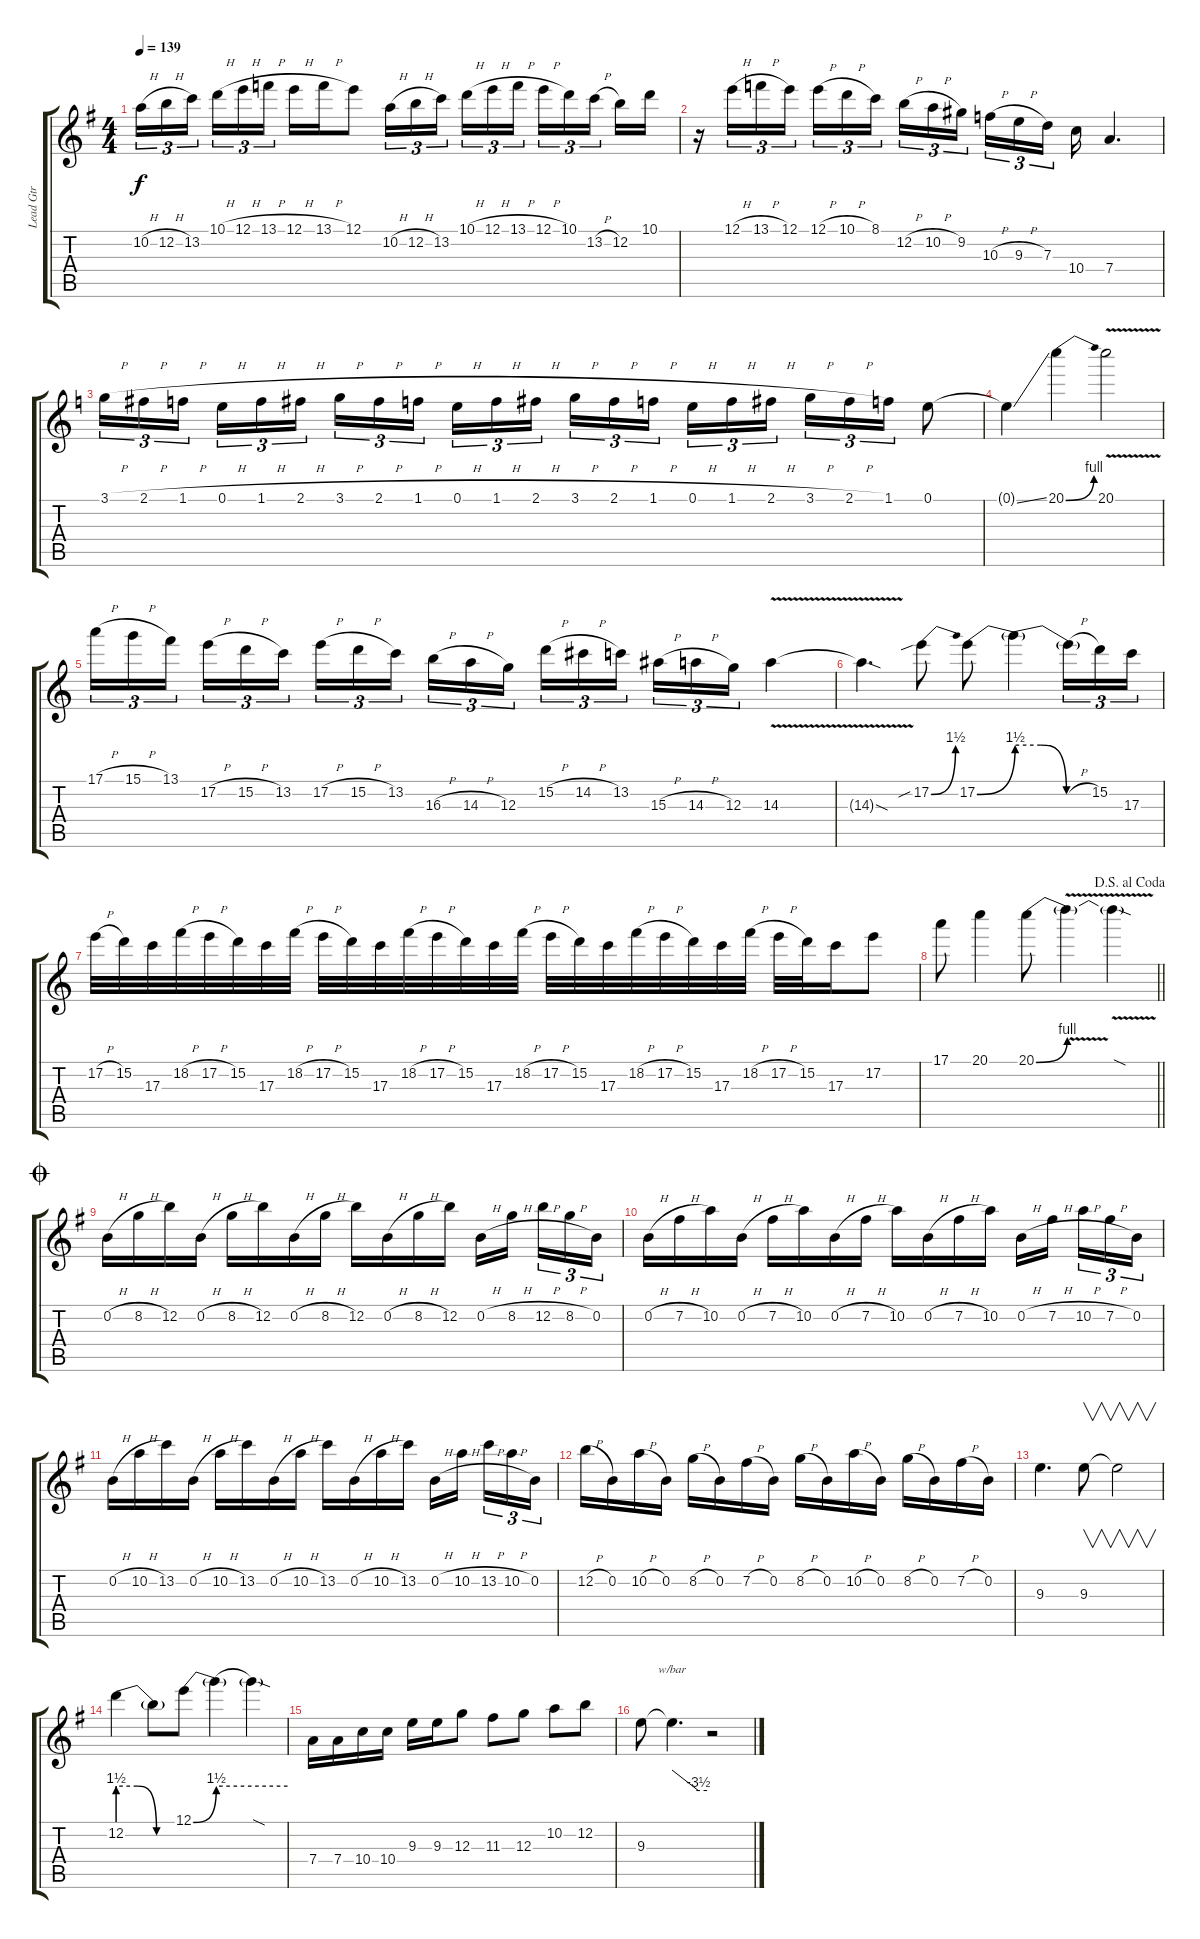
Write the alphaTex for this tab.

\track ("Lead Gtr" "Lead Gtr") {instrument distortionguitar}
\staff {score tabs}
\tuning (E4 B3 G3 D3 A2 E2) {hide}
\ts (4 4)
\tempo 139
\clef g2
\ks g
10.2{h}.16{tu (3 2) dy f} 12.2{h}.16{tu (3 2)} 13.2.16{tu (3 2) beam splitsecondary} 10.1{h}.16{tu (3 2)} 12.1{h}.16{tu (3 2)} 13.1{h}.16{tu (3 2)} 12.1{h}.16 13.1{h}.16 12.1.8 10.2{h}.16{tu (3 2)} 12.2{h}.16{tu (3 2)} 13.2.16{tu (3 2) beam splitsecondary} 10.1{h}.16{tu (3 2)} 12.1{h}.16{tu (3 2)} 13.1{h}.16{tu (3 2)} 12.1{h}.16{tu (3 2)} 10.1.16{tu (3 2)} 13.2{h}.16{tu (3 2) beam splitsecondary} 12.2.16 10.1.16 |
r.16 12.1{h}.16{tu (3 2)} 13.1{h}.16{tu (3 2)} 12.1.16{tu (3 2) beam splitsecondary} 12.1{h}.16{tu (3 2)} 10.1{h}.16{tu (3 2)} 8.1.16{tu (3 2) beam splitsecondary} 12.2{h}.16{tu (3 2)} 10.2{h}.16{tu (3 2)} 9.2.16{tu (3 2) beam splitsecondary} 10.3{h}.16{tu (3 2)} 9.3{h}.16{tu (3 2)} 7.3.16{tu (3 2)} 10.4.16 7.4.4{d} |
\ks c
3.1{h}.16{tu (3 2)} 2.1{h}.16{tu (3 2)} 1.1{h}.16{tu (3 2) beam splitsecondary} 0.1{h}.16{tu (3 2)} 1.1{h}.16{tu (3 2)} 2.1{h}.16{tu (3 2)} 3.1{h}.16{tu (3 2)} 2.1{h}.16{tu (3 2)} 1.1{h}.16{tu (3 2) beam splitsecondary} 0.1{h}.16{tu (3 2)} 1.1{h}.16{tu (3 2)} 2.1{h}.16{tu (3 2)} 3.1{h}.16{tu (3 2)} 2.1{h}.16{tu (3 2)} 1.1{h}.16{tu (3 2) beam splitsecondary} 0.1{h}.16{tu (3 2)} 1.1{h}.16{tu (3 2)} 2.1{h}.16{tu (3 2)} 3.1{h}.16{tu (3 2)} 2.1{h}.16{tu (3 2)} 1.1.16{tu (3 2)} 0.1.8 |
0.1{ss t}.4 20.1{be (bend 0 0 60 4)}.4 20.1{v}.2 |
17.1{h}.16{tu (3 2)} 15.1{h}.16{tu (3 2)} 13.1.16{tu (3 2) beam splitsecondary} 17.2{h}.16{tu (3 2)} 15.2{h}.16{tu (3 2)} 13.2.16{tu (3 2)} 17.2{h}.16{tu (3 2)} 15.2{h}.16{tu (3 2)} 13.2.16{tu (3 2) beam splitsecondary} 16.3{h}.16{tu (3 2)} 14.3{h}.16{tu (3 2)} 12.3.16{tu (3 2)} 15.2{h}.16{tu (3 2)} 14.2{h}.16{tu (3 2)} 13.2.16{tu (3 2) beam splitsecondary} 15.3{h}.16{tu (3 2)} 14.3{h}.16{tu (3 2)} 12.3.16{tu (3 2)} 14.3{v}.4 |
14.3{sod t}.4{d} 17.2{be (bend 0 0 60 6) sib}.8 17.2{be (bend 0 0 60 6)}.8 17.2{be (custom 0 6 20 6 40 0 60 0) t}.4 17.2{h t}.16{tu (3 2)} 15.2.16{tu (3 2)} 17.3.16{tu (3 2)} |
17.2{h}.32 15.2.32 17.3.32 18.2{h}.32 17.2{h}.32 15.2.32 17.3.32 18.2{h}.32 17.2{h}.32 15.2.32 17.3.32 18.2{h}.32 17.2{h}.32 15.2.32 17.3.32 18.2{h}.32 17.2{h}.32 15.2.32 17.3.32 18.2{h}.32 17.2{h}.32 15.2.32 17.3.32 18.2{h}.32 17.2{h}.32 15.2.32 17.3.16 17.2.8 |
\jump dalsegnoalcoda
\barLineRight lightlight
17.1.8 20.1.4 20.1{be (bend 0 0 60 4)}.8 20.1{v t}.4 20.1{sod t}.4 |
\jump coda
\ks g
0.2{h}.16 8.2{h}.16 12.2.16 0.2{h}.16 8.2{h}.16 12.2.16 0.2{h}.16 8.2{h}.16 12.2.16 0.2{h}.16 8.2{h}.16 12.2.16 0.2{h}.16 8.2{h}.16{beam splitsecondary} 12.2{h}.16{tu (3 2)} 8.2{h}.16{tu (3 2)} 0.2.16{tu (3 2)} |
0.2{h}.16 7.2{h}.16 10.2.16 0.2{h}.16 7.2{h}.16 10.2.16 0.2{h}.16 7.2{h}.16 10.2.16 0.2{h}.16 7.2{h}.16 10.2.16 0.2{h}.16 7.2{h}.16{beam splitsecondary} 10.2{h}.16{tu (3 2)} 7.2{h}.16{tu (3 2)} 0.2.16{tu (3 2)} |
0.2{h}.16 10.2{h}.16 13.2.16 0.2{h}.16 10.2{h}.16 13.2.16 0.2{h}.16 10.2{h}.16 13.2.16 0.2{h}.16 10.2{h}.16 13.2.16 0.2{h}.16 10.2{h}.16{beam splitsecondary} 13.2{h}.16{tu (3 2)} 10.2{h}.16{tu (3 2)} 0.2.16{tu (3 2)} |
12.2{h}.16 0.2.16 10.2{h}.16 0.2.16 8.2{h}.16 0.2.16 7.2{h}.16 0.2.16 8.2{h}.16 0.2.16 10.2{h}.16 0.2.16 8.2{h}.16 0.2.16 7.2{h}.16 0.2.16 |
9.3.4{d} 9.3.8{v} 9.3{t}.2{v} |
12.2{be (custom 0 6 20 6 40 0 60 0)}.4 12.2{t}.8 12.1{be (bend 0 0 60 6)}.8 12.1{be (hold 0 6 60 6) t}.4 12.1{sod t}.4 |
7.4.16 7.4.16 10.4.16 10.4.16 9.3.16 9.3.16 12.3.8 11.3.8 12.3.8 10.2.8 12.2.8 |
9.3.8 9.3{t}.4{d tbe (custom default 0 0 45 -14 60 -14)} r.2
